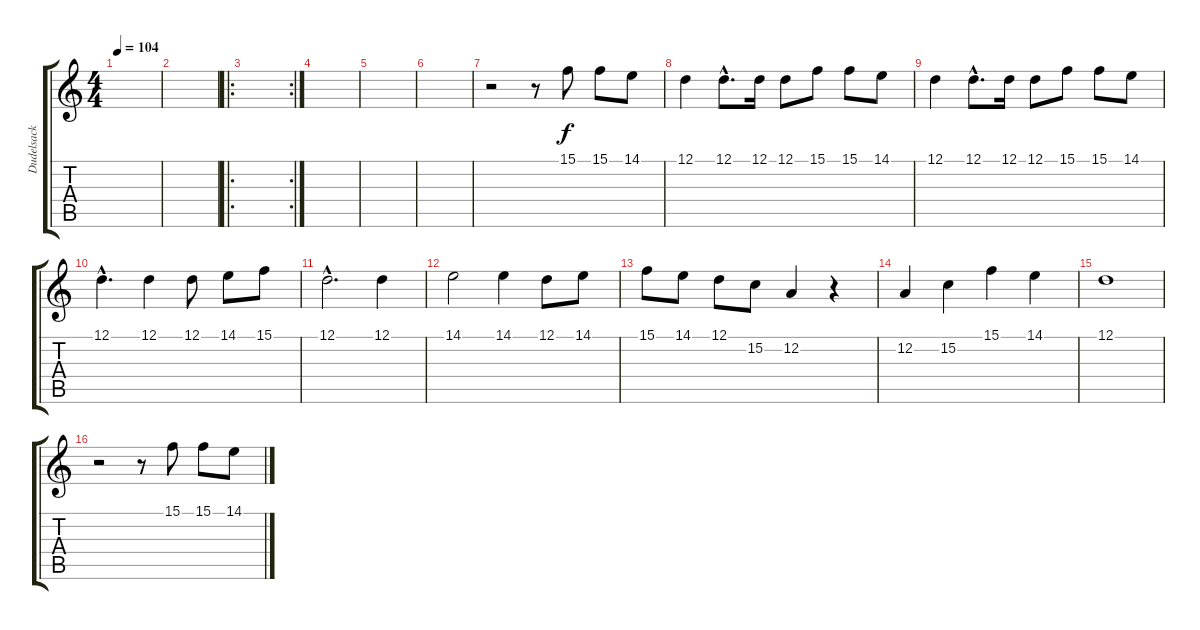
\track ("Dudelsack (Piper)" "Dudelsack ") {instrument bagpipe}
\staff {score tabs}
\tuning (D4 A3 F3 C3 G2 D2) {hide}
\ts (4 4)
\tempo 104
\clef g2
\ks c
|
|
\ro
\rc 2
|
|
|
|
r.2 r.8 15.1.8 15.1.8 14.1.8 |
12.1.4 12.1{hac}.8{d} 12.1.16 12.1.8 15.1.8 15.1.8 14.1.8 |
12.1.4 12.1{hac}.8{d} 12.1.16 12.1.8 15.1.8 15.1.8 14.1.8 |
12.1{hac}.4{d} 12.1.4 12.1.8 14.1.8 15.1.8 |
12.1{hac}.2{d} 12.1.4 |
14.1.2 14.1.4 12.1.8 14.1.8 |
15.1.8 14.1.8 12.1.8 15.2.8 12.2.4 r.4 |
12.2.4 15.2.4 15.1.4 14.1.4 |
12.1.1 |
r.2 r.8 15.1.8 15.1.8 14.1.8
